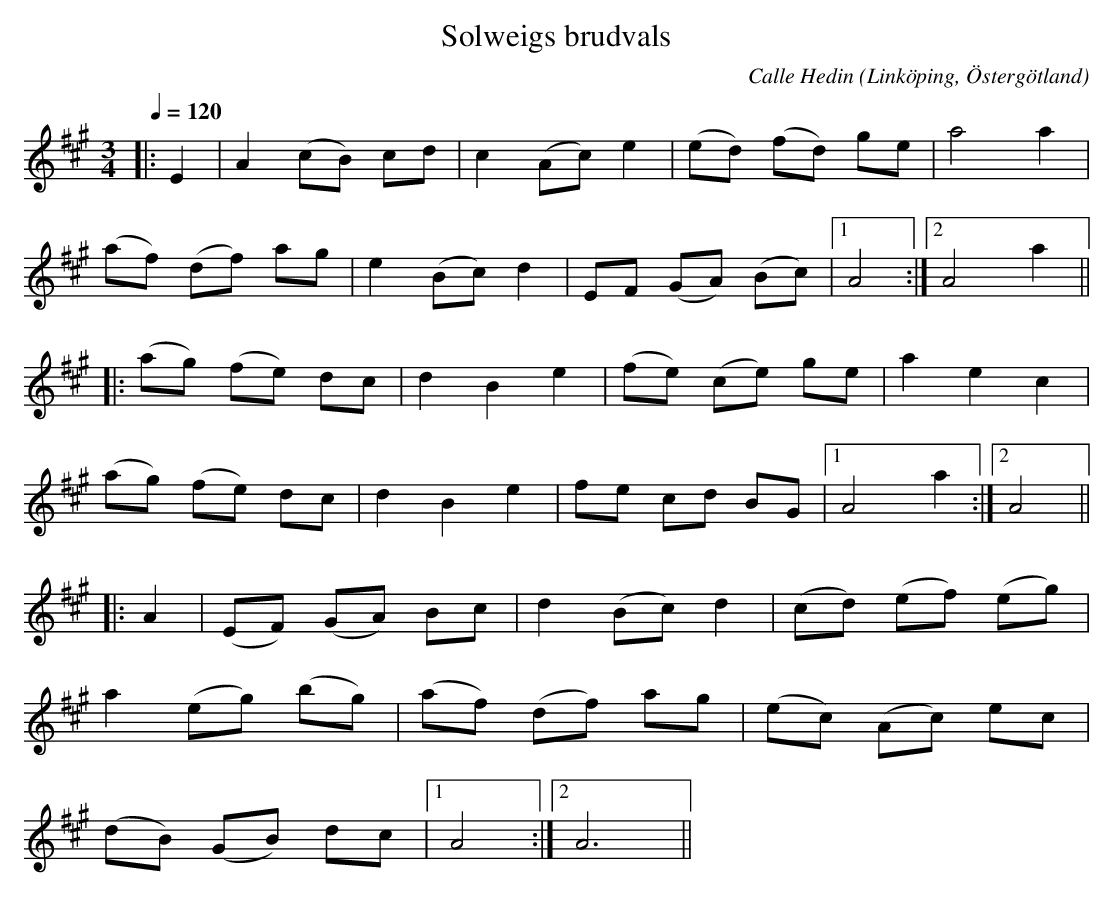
X:1
T:Solweigs brudvals
C:Calle Hedin
O:Linköping, Östergötland
M:3/4
Q:1/4=120
K:A
|: E2 | A2 (cB) cd | c2 (Ac) e2 | (ed) (fd) ge | a4 a2 |
 (af) (df) ag  |   e2 (Bc) d2 | EF (GA) (Bc)  |1 A4 :|2 A4 a2 ||
|: (ag) (fe) dc | d2 B2 e2| (fe) (ce) ge | a2e2 c2|
(ag) (fe) dc | d2 B2 e2| fe cd BG  |1 A4 a2 :|2 A4 ||
|: A2 |  (EF) (GA) Bc | d2 (Bc) d2 | (cd) (ef) (eg) |
a2 (eg) (bg) |(af) (df) ag | (ec) (Ac) ec |
(dB) (GB) dc |1 A4 :|2 A6||
